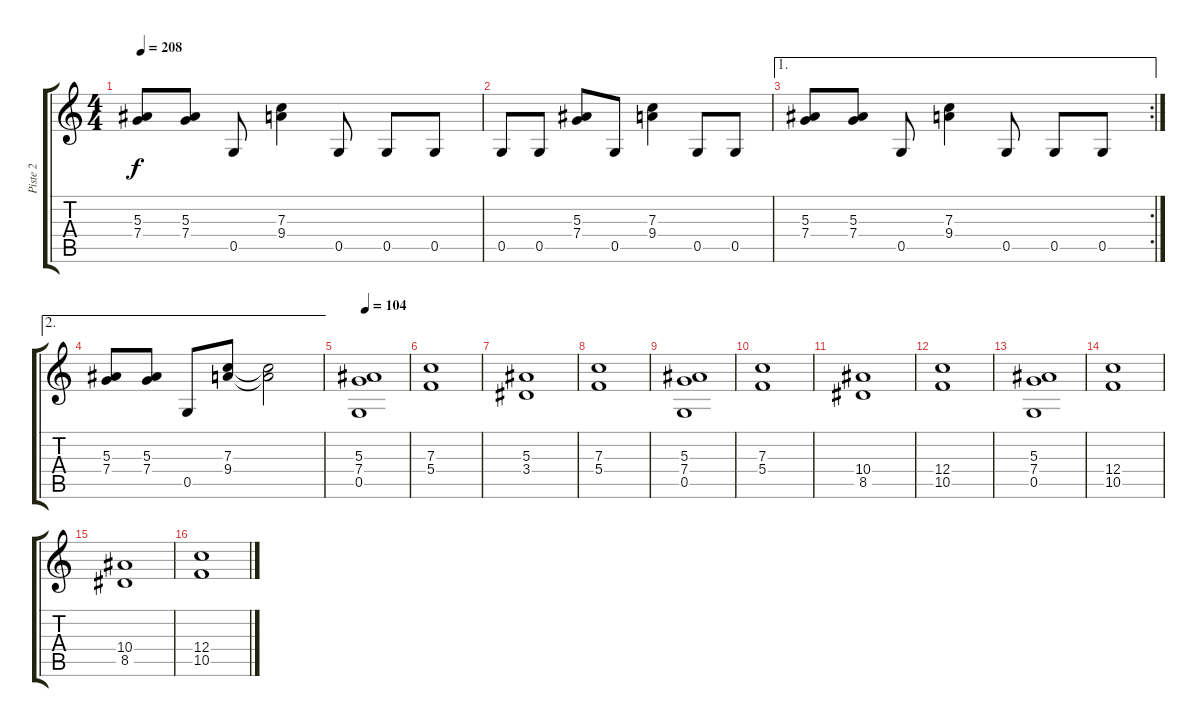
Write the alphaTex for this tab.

\track ("Piste 2" "Piste 2") {instrument distortionguitar}
\staff {score tabs}
\tuning (D4 A3 F3 C3 G2 D2) {hide}
\ts (4 4)
\tempo 208
\clef g2
\ks c
(5.3 7.4).8{dy f} (5.3 7.4).8 0.5.8 (7.3 9.4).4 0.5.8 0.5.8 0.5.8 |
0.5.8 0.5.8 (5.3 7.4).8 0.5.8 (7.3 9.4).4 0.5.8 0.5.8 |
\ae 1
\rc 2
(5.3 7.4).8 (5.3 7.4).8 0.5.8 (7.3 9.4).4 0.5.8 0.5.8 0.5.8 |
\ae 2
(5.3 7.4).8 (5.3 7.4).8 0.5.8 (7.3 9.4).8 (7.3{t} 9.4{t}).2 |
\tempo 104
(5.3 7.4 0.5).1 |
(7.3 5.4).1 |
(5.3 3.4).1 |
(7.3 5.4).1 |
(5.3 7.4 0.5).1 |
(7.3 5.4).1 |
(10.4 8.5).1 |
(12.4 10.5).1 |
(5.3 7.4 0.5).1 |
(12.4 10.5).1 |
(10.4 8.5).1 |
(12.4 10.5).1
